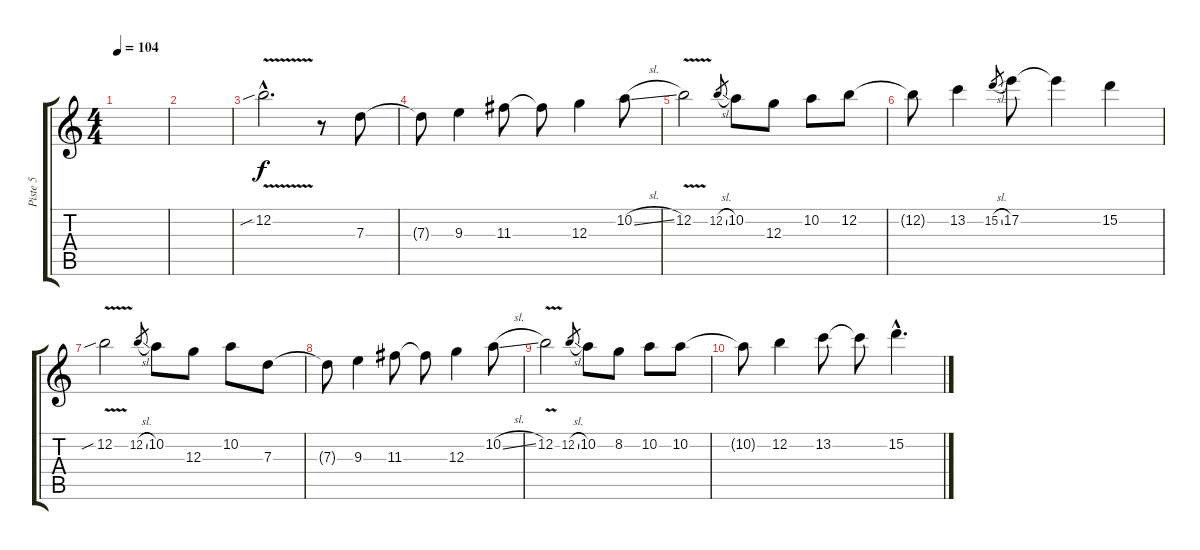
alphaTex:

\track ("Piste 5" "Piste 5") {instrument electricguitarjazz}
\staff {score tabs}
\tuning (E4 B3 G3 D3 A2 E2) {hide}
\ts (4 4)
\tempo 104
\clef g2
\ks c
|
|
12.2{v sib hac}.2{d dy f} r.8 7.3.8 |
7.3{t}.8 9.3.4 11.3.8 11.3{t}.8 12.3.4 10.2{sl}.8 |
12.2{v}.2 12.2{sl}.8{gr} 10.2.8 12.3.8 10.2.8 12.2.8 |
12.2{t}.8 13.2.4 15.2{sl}.8{gr} 17.2.8 17.2{t}.4 15.2.4 |
12.2{v sib}.2 12.2{sl}.8{gr} 10.2.8 12.3.8 10.2.8 7.3.8 |
7.3{t}.8 9.3.4 11.3.8 11.3{t}.8 12.3.4 10.2{sl}.8 |
12.2{v}.2 12.2{sl}.8{gr} 10.2.8 8.2.8 10.2.8 10.2.8 |
10.2{t}.8 12.2.4 13.2.8 13.2{t}.8 15.2{hac}.4{d}
